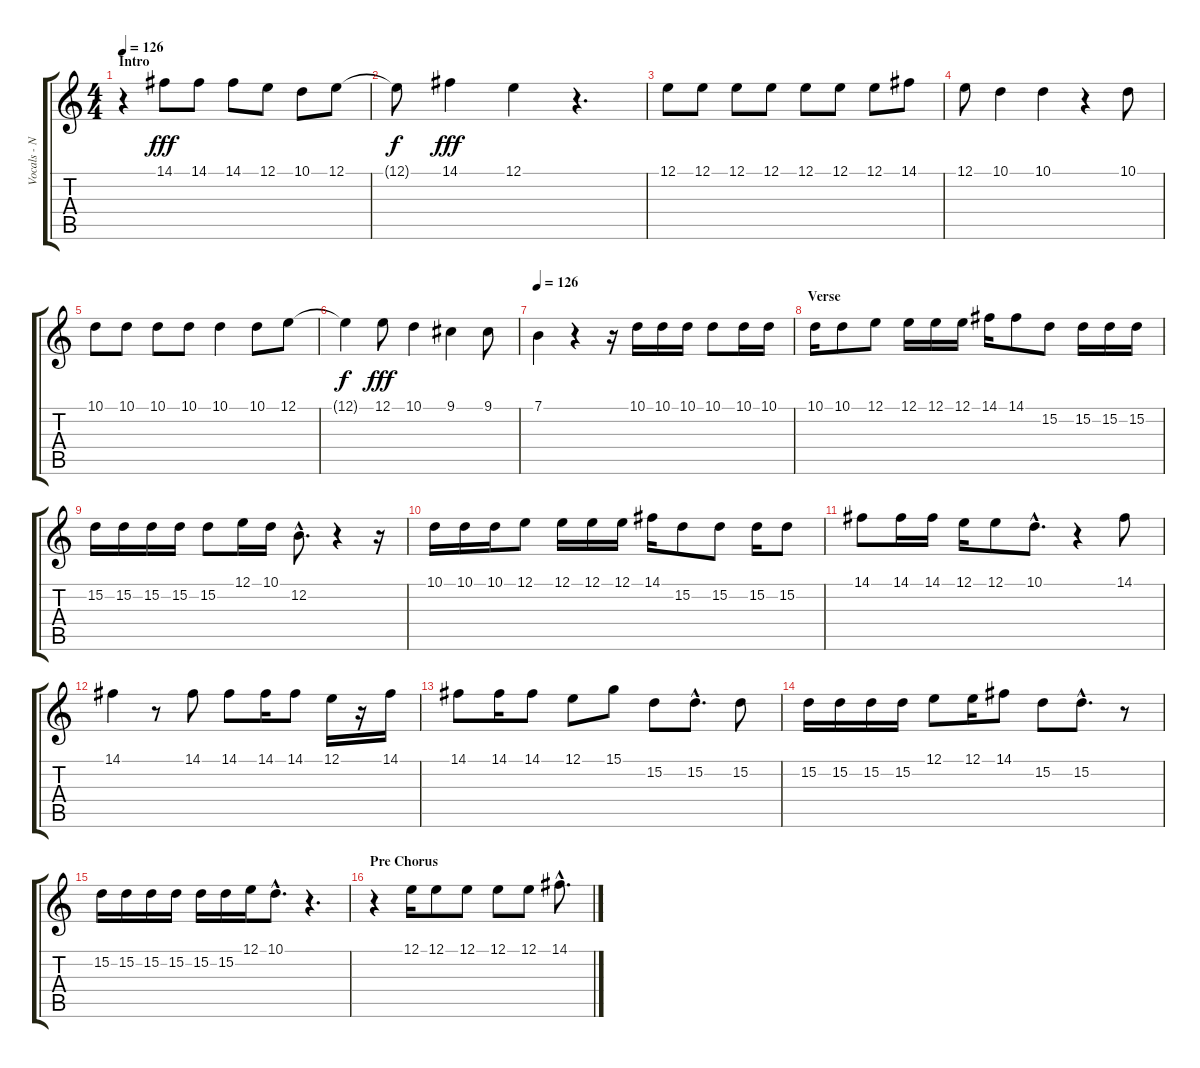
\track ("Vocals - Nikola" "Vocals - N") {instrument flute}
\staff {score tabs}
\tuning (E4 B3 G3 D3 A2 E2) {hide}
\ts (4 4)
\section ("" "Intro")
\tempo 126
\tempo 145
\tempo 126
\clef g2
\ks c
r.4{dy fff instrument flute} 14.1.8 14.1.8 14.1.8 12.1.8 10.1.8 12.1.8 |
12.1{t}.8{dy f} 14.1.4{dy fff} 12.1.4 r.4{d} |
12.1.8 12.1.8 12.1.8 12.1.8 12.1.8 12.1.8 12.1.8 14.1.8 |
12.1.8 10.1.4 10.1.4 r.4 10.1.8 |
10.1.8 10.1.8 10.1.8 10.1.8 10.1.4 10.1.8 12.1.8 |
12.1{t}.4{dy f} 12.1.8{dy fff} 10.1.4 9.1.4 9.1.8 |
\tempo 126
7.1.4 r.4 r.16 10.1.16 10.1.16 10.1.16 10.1.8 10.1.16 10.1.16 |
\section ("" "Verse")
10.1.16 10.1.8 12.1.8 12.1.16 12.1.16 12.1.16 14.1.16 14.1.8 15.2.8 15.2.16 15.2.16 15.2.16 |
15.2.16 15.2.16 15.2.16 15.2.16 15.2.8 12.1.16 10.1.16 12.2{hac}.8{d} r.4 r.16 |
10.1.16 10.1.16 10.1.16 12.1.8 12.1.16 12.1.16 12.1.16 14.1.16 15.2.8 15.2.8 15.2.16 15.2.8 |
14.1.8 14.1.16 14.1.16 12.1.16 12.1.8 10.1{hac}.8{d} r.4 14.1.8 |
14.1.4 r.8 14.1.8 14.1.8 14.1.16 14.1.8 12.1.16 r.16 14.1.16 |
14.1.8 14.1.16 14.1.8 12.1.8 15.1.8 15.2.8 15.2{hac}.8{d} 15.2.8 |
15.2.16 15.2.16 15.2.16 15.2.16 12.1.8 12.1.16 14.1.8 15.2.8 15.2{hac}.8{d} r.8 |
15.2.16 15.2.16 15.2.16 15.2.16 15.2.16 15.2.16 12.1.16 10.1{hac}.8{d} r.4{d} |
\section ("" "Pre Chorus")
r.4 12.1.16 12.1.8 12.1.8 12.1.8 12.1.8 14.1{hac}.8{d}
